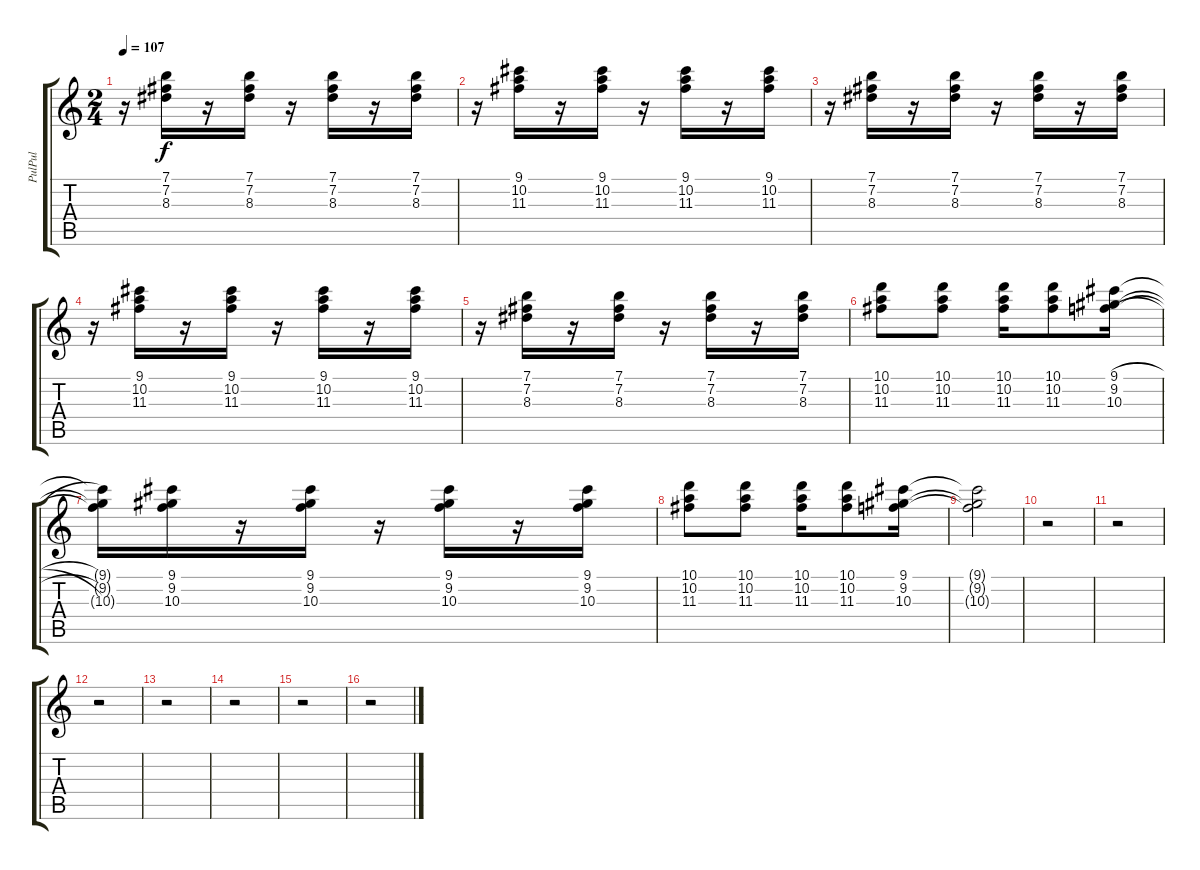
\track ("PulPul" "PulPul") {instrument electricguitarclean}
\staff {score tabs}
\tuning (E4 B3 G3 D3 A2 E2) {hide}
\ts (2 4)
\tempo 107
\clef g2
\ks c
r.16{dy f} (7.1 7.2 8.3).16 r.16 (7.1 7.2 8.3).16 r.16 (7.1 7.2 8.3).16 r.16 (7.1 7.2 8.3).16 |
r.16 (9.1 10.2 11.3).16 r.16 (9.1 10.2 11.3).16 r.16 (9.1 10.2 11.3).16 r.16 (9.1 10.2 11.3).16 |
r.16 (7.1 7.2 8.3).16 r.16 (7.1 7.2 8.3).16 r.16 (7.1 7.2 8.3).16 r.16 (7.1 7.2 8.3).16 |
r.16 (9.1 10.2 11.3).16 r.16 (9.1 10.2 11.3).16 r.16 (9.1 10.2 11.3).16 r.16 (9.1 10.2 11.3).16 |
r.16 (7.1 7.2 8.3).16 r.16 (7.1 7.2 8.3).16 r.16 (7.1 7.2 8.3).16 r.16 (7.1 7.2 8.3).16 |
(10.1 10.2 11.3).8 (10.1 10.2 11.3).8 (10.1 10.2 11.3).16 (10.1 10.2 11.3).8 (9.1{h} 9.2{h} 10.3{h}).16 |
(9.1{t} 9.2{t} 10.3{t}).16 (9.1 9.2 10.3).16 r.16 (9.1 9.2 10.3).16 r.16 (9.1 9.2 10.3).16 r.16 (9.1 9.2 10.3).16 |
(10.1 10.2 11.3).8 (10.1 10.2 11.3).8 (10.1 10.2 11.3).16 (10.1 10.2 11.3).8 (9.1 9.2 10.3).16 |
(9.1{t} 9.2{t} 10.3{t}).2 |
r.2 |
r.2 |
r.2 |
r.2 |
r.2 |
r.2 |
r.2
